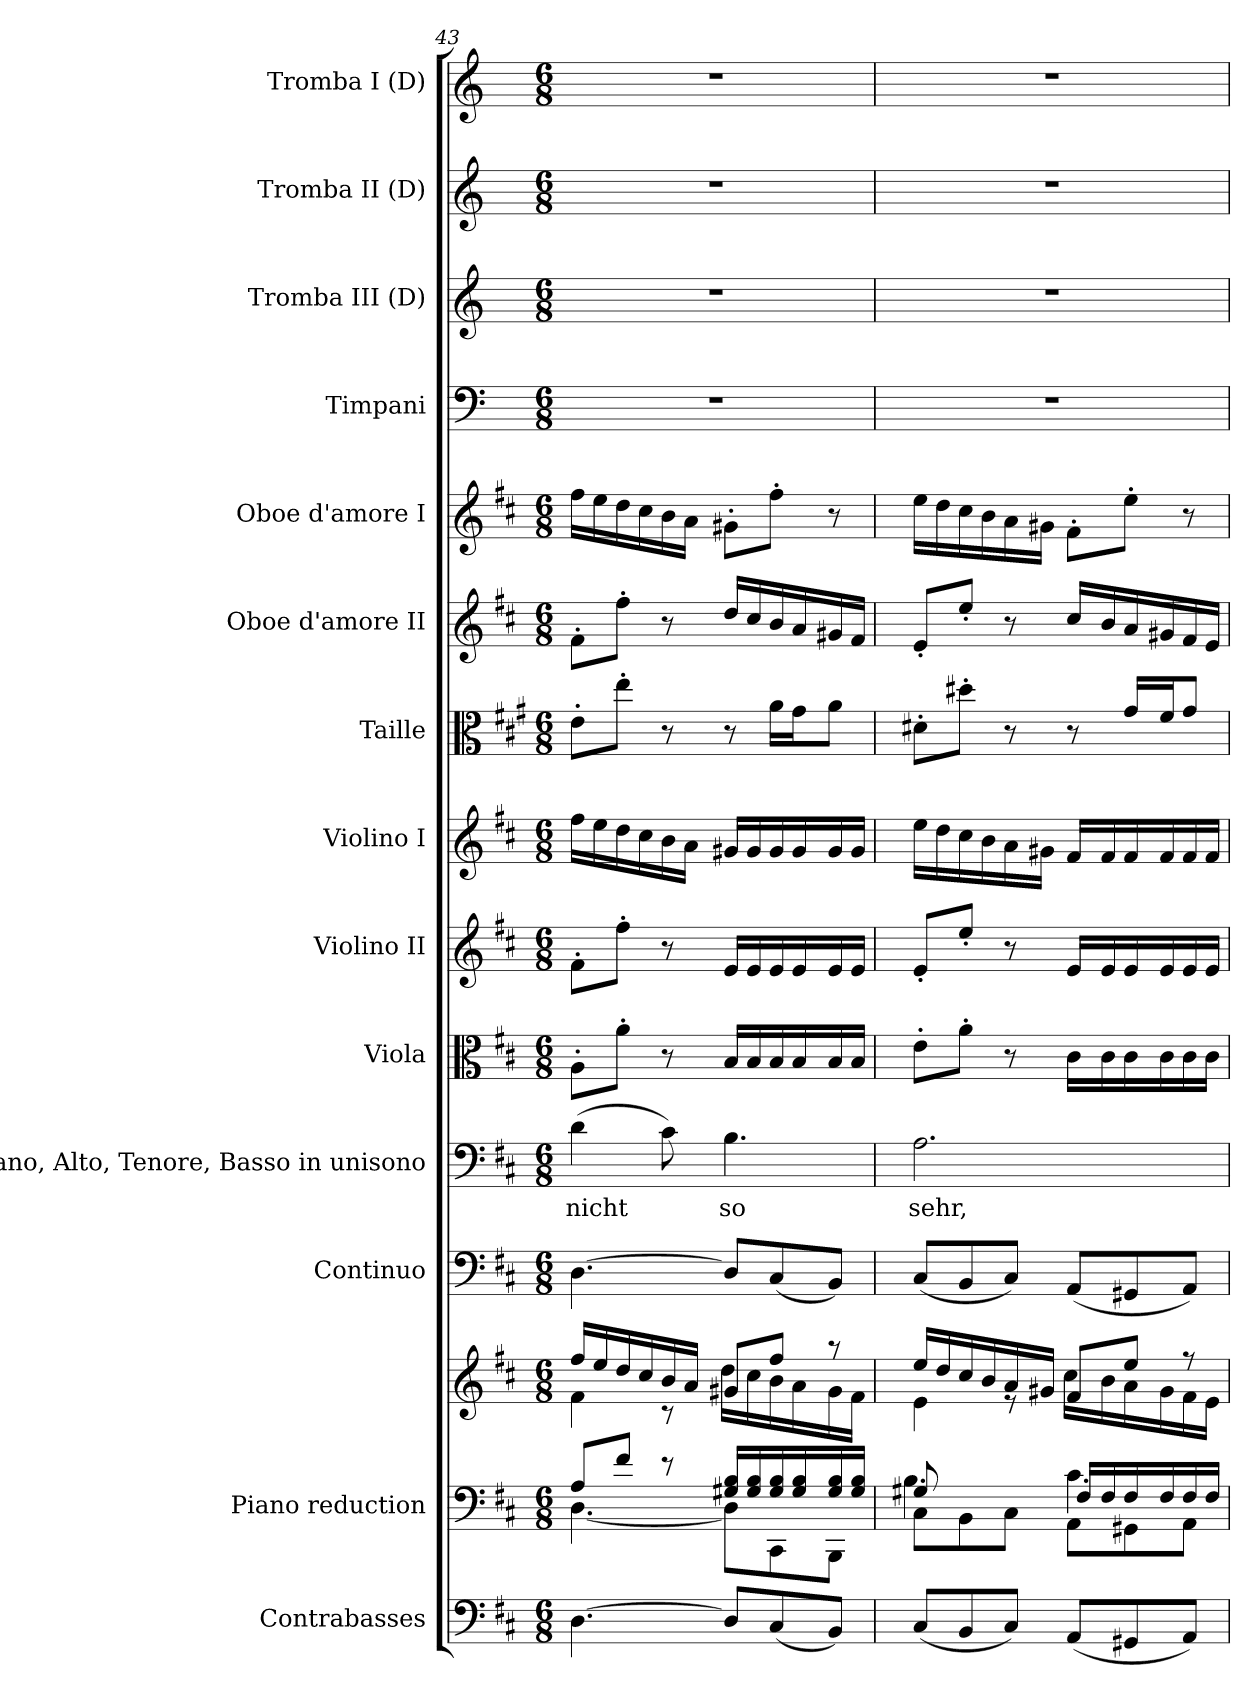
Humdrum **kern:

**kern	**kern	**kern	**kern	**kern	**text	**kern	**kern	**kern	**kern	**kern	**kern	**kern	**kern	**kern	**kern
*part14	*part13	*part13	*part12	*part11	*part11	*part10	*part9	*part8	*part7	*part6	*part5	*part4	*part3	*part2	*part1
*staff15	*staff14	*staff13	*staff12	*staff11	*staff11	*staff10	*staff9	*staff8	*staff7	*staff6	*staff5	*staff4	*staff3	*staff2	*staff1
*I"Contrabasses	*I"Piano reduction	*	*I"Continuo	*I"Soprano, Alto, Tenore, Basso in unisono	*	*I"Viola	*I"Violino II	*I"Violino I	*I"Taille	*I"Oboe d'amore II	*I"Oboe d'amore I	*I"Timpani	*I"Tromba III (D)	*I"Tromba II (D)	*I"Tromba I (D)
*I'Cbs.	*I'Pno	*	*	*	*	*	*	*	*	*I'Ob	*I'Ob	*I'Timp	*	*	*
*clefF4	*clefF4	*clefG2	*clefF4	*clefF4	*	*clefC3	*clefG2	*clefG2	*clefC3	*clefG2	*clefG2	*clefF4	*clefG2	*clefG2	*clefG2
*ITrd7c12	*	*	*	*	*	*	*	*	*ITrd4c7	*	*	*	*ITrd-1c-2	*ITrd-1c-2	*ITrd-1c-2
*k[f#c#]	*k[f#c#]	*k[f#c#]	*k[f#c#]	*k[f#c#]	*	*k[f#c#]	*k[f#c#]	*k[f#c#]	*k[f#c#]	*k[f#c#]	*k[f#c#]	*k[]	*k[f#c#]	*k[f#c#]	*k[f#c#]
*M6/8	*M6/8	*M6/8	*M6/8	*M6/8	*	*M6/8	*M6/8	*M6/8	*M6/8	*M6/8	*M6/8	*M6/8	*M6/8	*M6/8	*M6/8
=43	=43	=43	=43	=43	=43	=43	=43	=43	=43	=43	=43	=43	=43	=43	=43
*	*^	*^	*	*	*	*	*	*	*	*	*	*	*	*	*
!	!	!	!	!	!	!	!LO:LY:b	!	!	!	!	!	!	!	!	!	!
[4.DD\	8A/L	[4.D\	16ff#/LL	4f#\	[4.D\	(>4d\	nicht	8A'\L	8f#'\L	16ff#\LL	8A'\L	8f#'\L	16ff#\LL	2.r	2.r	2.r	2.r
.	.	.	16ee/	.	.	.	.	.	.	16ee\	.	.	16ee\	.	.	.	.
.	8f#/J	.	16dd/	.	.	.	.	8a'\J	8ff#'\J	16dd\	8a'\J	8ff#'\J	16dd\	.	.	.	.
.	.	.	16cc#/	.	.	.	.	.	.	16cc#\	.	.	16cc#\	.	.	.	.
.	8r	.	16b/	8r	.	8c#\)	.	8r	8r	16b\	8r	8r	16b\	.	.	.	.
.	.	.	16a/JJ	.	.	.	.	.	.	16a\JJ	.	.	16a\JJ	.	.	.	.
!	!	!	!	!	!	!	!LO:LY:b	!	!	!	!	!	!	!	!	!	!
8DD/L]	16G#X/ 16B/LL	8D\L]	8g#X/L	16dd\LL	8D/L]	4.B\	so	16B/LL	16e/LL	16g#X/LL	8r	16dd/LL	8g#X'\L	.	.	.	.
.	16G#/ 16B/	.	.	16cc#\	.	.	.	16B/	16e/	16g#/	.	16cc#/	.	.	.	.	.
(<8CC#/	16G#/ 16B/	8CC#\	8ff#/J	16b\	(<8C#/	.	.	16B/	16e/	16g#/	16d\LL	16b/	8ff#'\J	.	.	.	.
.	16G#/ 16B/	.	.	16a\	.	.	.	16B/	16e/	16g#/	16c#\J	16a/	.	.	.	.	.
8BBB/J)	16G#/ 16B/	8BBB\J	8r	16g#\	8BB/J)	.	.	16B/	16e/	16g#/	8d\J	16g#X/	8r	.	.	.	.
.	16G#/ 16B/JJ	.	.	16f#\JJ	.	.	.	16B/JJ	16e/JJ	16g#/JJ	.	16f#/JJ	.	.	.	.	.
=44	=44	=44	=44	=44	=44	=44	=44	=44	=44	=44	=44	=44	=44	=44	=44	=44	=44
*	*	*^	*	*^	*	*	*	*	*	*	*	*	*	*	*	*	*
!	!	!	!	!	!	!	!	!	!LO:LY:b	!	!	!	!	!	!	!	!	!	!
(<8CC#/L	8G#X/L	8C#\L	4.B\	16ee/LL	4e\	8ryy	(<8C#/L	2.A\	sehr,	8e'\L	8e'/L	16ee\LL	8G#X'\L	8e'/L	16ee\LL	2.r	2.r	2.r	2.r
.	.	.	.	16dd/	.	.	.	.	.	.	.	16dd\	.	.	16dd\	.	.	.	.
8BBB/	8ryy	8BB\	.	16cc#/	.	8g#X\J	8BB/	.	.	8a'\J	8ee'/J	16cc#\	8g#X'\J	8ee'/J	16cc#\	.	.	.	.
.	.	.	.	16b/	.	.	.	.	.	.	.	16b\	.	.	16b\	.	.	.	.
8CC#/J)	8rAyy	8C#\J	.	16a/	8re	2ryy	8C#/J)	.	.	8r	8r	16a\	8r	8r	16a\	.	.	.	.
.	.	.	.	16g#X/JJ	.	.	.	.	.	.	.	16g#X\JJ	.	.	16g#X\JJ	.	.	.	.
(<8AAA/L	4.c#\	8AA\L	16F#/LL	8f#/L	16cc#\LL	.	(<8AA/L	.	.	16c#\LL	16e/LL	16f#/LL	8r	16cc#/LL	8f#'\L	.	.	.	.
.	.	.	16F#/	.	16b\	.	.	.	.	16c#\	16e/	16f#/	.	16b/	.	.	.	.	.
8GGG#X/	.	8GG#X\	16F#/	8ee/J	16a\	.	8GG#X/	.	.	16c#\	16e/	16f#/	16c#/LL	16a/	8ee'\J	.	.	.	.
.	.	.	16F#/	.	16g#\	.	.	.	.	16c#\	16e/	16f#/	16B/J	16g#X/	.	.	.	.	.
8AAA/J)	.	8AA\J	16F#/	8r	16f#\	.	8AA/J)	.	.	16c#\	16e/	16f#/	8c#/J	16f#/	8r	.	.	.	.
.	.	.	16F#/JJ	.	16e\JJ	.	.	.	.	16c#\JJ	16e/JJ	16f#/JJ	.	16e/JJ	.	.	.	.	.
*	*v	*v	*v	*	*	*	*	*	*	*	*	*	*	*	*	*	*	*	*
*	*	*v	*v	*v	*	*	*	*	*	*	*	*	*	*	*	*	*
=	=	=	=	=	=	=	=	=	=	=	=	=	=	=	=
*-	*-	*-	*-	*-	*-	*-	*-	*-	*-	*-	*-	*-	*-	*-	*-
